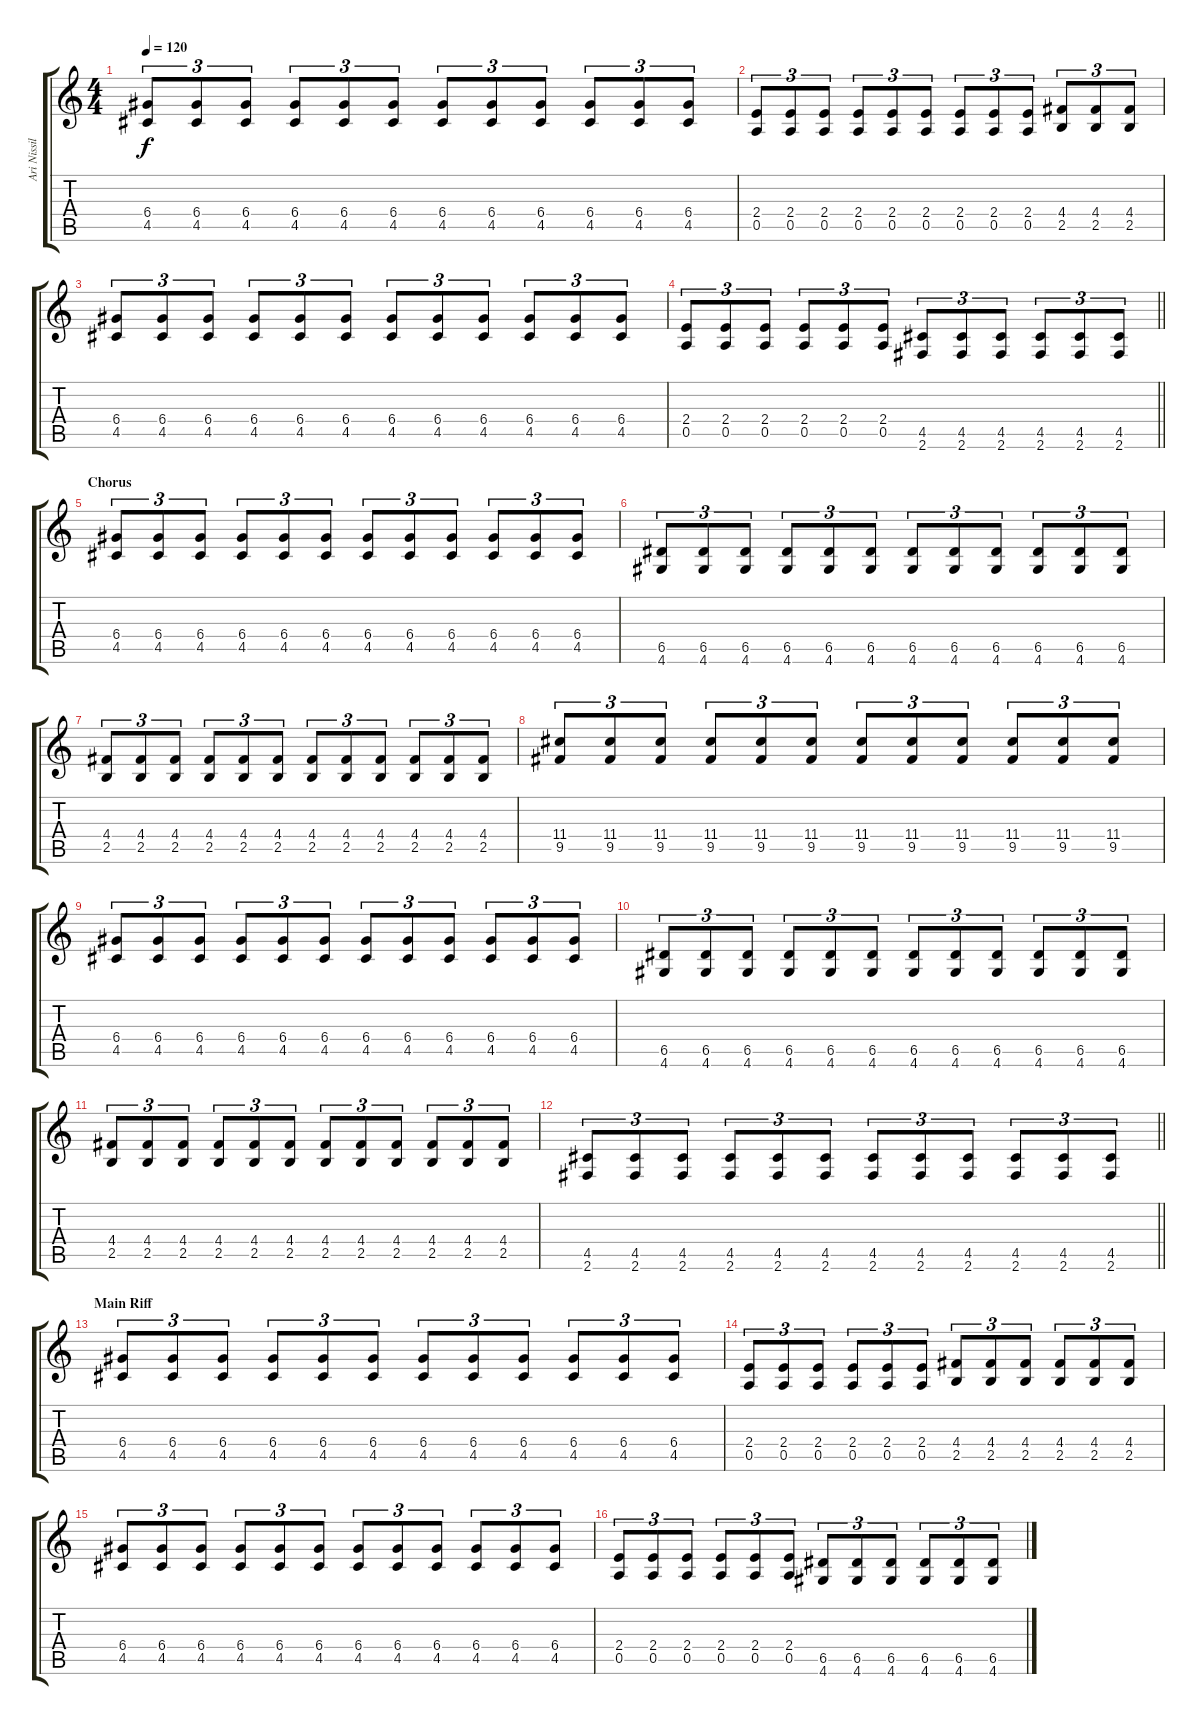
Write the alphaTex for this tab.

\track ("Ari Nissilä" "Ari Nissil") {instrument distortionguitar}
\staff {score tabs}
\tuning (E4 B3 G3 D3 A2 E2) {hide}
\ts (4 4)
\tempo 120
\clef g2
\ks c
(6.4 4.5).8{tu (3 2) dy f} (6.4 4.5).8{tu (3 2)} (6.4 4.5).8{tu (3 2)} (6.4 4.5).8{tu (3 2)} (6.4 4.5).8{tu (3 2)} (6.4 4.5).8{tu (3 2)} (6.4 4.5).8{tu (3 2)} (6.4 4.5).8{tu (3 2)} (6.4 4.5).8{tu (3 2)} (6.4 4.5).8{tu (3 2)} (6.4 4.5).8{tu (3 2)} (6.4 4.5).8{tu (3 2)} |
(2.4 0.5).8{tu (3 2)} (2.4 0.5).8{tu (3 2)} (2.4 0.5).8{tu (3 2)} (2.4 0.5).8{tu (3 2)} (2.4 0.5).8{tu (3 2)} (2.4 0.5).8{tu (3 2)} (2.4 0.5).8{tu (3 2)} (2.4 0.5).8{tu (3 2)} (2.4 0.5).8{tu (3 2)} (4.4 2.5).8{tu (3 2)} (4.4 2.5).8{tu (3 2)} (4.4 2.5).8{tu (3 2)} |
(6.4 4.5).8{tu (3 2)} (6.4 4.5).8{tu (3 2)} (6.4 4.5).8{tu (3 2)} (6.4 4.5).8{tu (3 2)} (6.4 4.5).8{tu (3 2)} (6.4 4.5).8{tu (3 2)} (6.4 4.5).8{tu (3 2)} (6.4 4.5).8{tu (3 2)} (6.4 4.5).8{tu (3 2)} (6.4 4.5).8{tu (3 2)} (6.4 4.5).8{tu (3 2)} (6.4 4.5).8{tu (3 2)} |
\barLineRight lightlight
(2.4 0.5).8{tu (3 2)} (2.4 0.5).8{tu (3 2)} (2.4 0.5).8{tu (3 2)} (2.4 0.5).8{tu (3 2)} (2.4 0.5).8{tu (3 2)} (2.4 0.5).8{tu (3 2)} (4.5 2.6).8{tu (3 2)} (4.5 2.6).8{tu (3 2)} (4.5 2.6).8{tu (3 2)} (4.5 2.6).8{tu (3 2)} (4.5 2.6).8{tu (3 2)} (4.5 2.6).8{tu (3 2)} |
\section ("" "Chorus")
(6.4 4.5).8{tu (3 2)} (6.4 4.5).8{tu (3 2)} (6.4 4.5).8{tu (3 2)} (6.4 4.5).8{tu (3 2)} (6.4 4.5).8{tu (3 2)} (6.4 4.5).8{tu (3 2)} (6.4 4.5).8{tu (3 2)} (6.4 4.5).8{tu (3 2)} (6.4 4.5).8{tu (3 2)} (6.4 4.5).8{tu (3 2)} (6.4 4.5).8{tu (3 2)} (6.4 4.5).8{tu (3 2)} |
(6.5 4.6).8{tu (3 2)} (6.5 4.6).8{tu (3 2)} (6.5 4.6).8{tu (3 2)} (6.5 4.6).8{tu (3 2)} (6.5 4.6).8{tu (3 2)} (6.5 4.6).8{tu (3 2)} (6.5 4.6).8{tu (3 2)} (6.5 4.6).8{tu (3 2)} (6.5 4.6).8{tu (3 2)} (6.5 4.6).8{tu (3 2)} (6.5 4.6).8{tu (3 2)} (6.5 4.6).8{tu (3 2)} |
(4.4 2.5).8{tu (3 2)} (4.4 2.5).8{tu (3 2)} (4.4 2.5).8{tu (3 2)} (4.4 2.5).8{tu (3 2)} (4.4 2.5).8{tu (3 2)} (4.4 2.5).8{tu (3 2)} (4.4 2.5).8{tu (3 2)} (4.4 2.5).8{tu (3 2)} (4.4 2.5).8{tu (3 2)} (4.4 2.5).8{tu (3 2)} (4.4 2.5).8{tu (3 2)} (4.4 2.5).8{tu (3 2)} |
(11.4 9.5).8{tu (3 2)} (11.4 9.5).8{tu (3 2)} (11.4 9.5).8{tu (3 2)} (11.4 9.5).8{tu (3 2)} (11.4 9.5).8{tu (3 2)} (11.4 9.5).8{tu (3 2)} (11.4 9.5).8{tu (3 2)} (11.4 9.5).8{tu (3 2)} (11.4 9.5).8{tu (3 2)} (11.4 9.5).8{tu (3 2)} (11.4 9.5).8{tu (3 2)} (11.4 9.5).8{tu (3 2)} |
(6.4 4.5).8{tu (3 2)} (6.4 4.5).8{tu (3 2)} (6.4 4.5).8{tu (3 2)} (6.4 4.5).8{tu (3 2)} (6.4 4.5).8{tu (3 2)} (6.4 4.5).8{tu (3 2)} (6.4 4.5).8{tu (3 2)} (6.4 4.5).8{tu (3 2)} (6.4 4.5).8{tu (3 2)} (6.4 4.5).8{tu (3 2)} (6.4 4.5).8{tu (3 2)} (6.4 4.5).8{tu (3 2)} |
(6.5 4.6).8{tu (3 2)} (6.5 4.6).8{tu (3 2)} (6.5 4.6).8{tu (3 2)} (6.5 4.6).8{tu (3 2)} (6.5 4.6).8{tu (3 2)} (6.5 4.6).8{tu (3 2)} (6.5 4.6).8{tu (3 2)} (6.5 4.6).8{tu (3 2)} (6.5 4.6).8{tu (3 2)} (6.5 4.6).8{tu (3 2)} (6.5 4.6).8{tu (3 2)} (6.5 4.6).8{tu (3 2)} |
(4.4 2.5).8{tu (3 2)} (4.4 2.5).8{tu (3 2)} (4.4 2.5).8{tu (3 2)} (4.4 2.5).8{tu (3 2)} (4.4 2.5).8{tu (3 2)} (4.4 2.5).8{tu (3 2)} (4.4 2.5).8{tu (3 2)} (4.4 2.5).8{tu (3 2)} (4.4 2.5).8{tu (3 2)} (4.4 2.5).8{tu (3 2)} (4.4 2.5).8{tu (3 2)} (4.4 2.5).8{tu (3 2)} |
\barLineRight lightlight
(4.5 2.6).8{tu (3 2)} (4.5 2.6).8{tu (3 2)} (4.5 2.6).8{tu (3 2)} (4.5 2.6).8{tu (3 2)} (4.5 2.6).8{tu (3 2)} (4.5 2.6).8{tu (3 2)} (4.5 2.6).8{tu (3 2)} (4.5 2.6).8{tu (3 2)} (4.5 2.6).8{tu (3 2)} (4.5 2.6).8{tu (3 2)} (4.5 2.6).8{tu (3 2)} (4.5 2.6).8{tu (3 2)} |
\section ("" "Main Riff")
(6.4 4.5).8{tu (3 2)} (6.4 4.5).8{tu (3 2)} (6.4 4.5).8{tu (3 2)} (6.4 4.5).8{tu (3 2)} (6.4 4.5).8{tu (3 2)} (6.4 4.5).8{tu (3 2)} (6.4 4.5).8{tu (3 2)} (6.4 4.5).8{tu (3 2)} (6.4 4.5).8{tu (3 2)} (6.4 4.5).8{tu (3 2)} (6.4 4.5).8{tu (3 2)} (6.4 4.5).8{tu (3 2)} |
(2.4 0.5).8{tu (3 2)} (2.4 0.5).8{tu (3 2)} (2.4 0.5).8{tu (3 2)} (2.4 0.5).8{tu (3 2)} (2.4 0.5).8{tu (3 2)} (2.4 0.5).8{tu (3 2)} (4.4 2.5).8{tu (3 2)} (4.4 2.5).8{tu (3 2)} (4.4 2.5).8{tu (3 2)} (4.4 2.5).8{tu (3 2)} (4.4 2.5).8{tu (3 2)} (4.4 2.5).8{tu (3 2)} |
(6.4 4.5).8{tu (3 2)} (6.4 4.5).8{tu (3 2)} (6.4 4.5).8{tu (3 2)} (6.4 4.5).8{tu (3 2)} (6.4 4.5).8{tu (3 2)} (6.4 4.5).8{tu (3 2)} (6.4 4.5).8{tu (3 2)} (6.4 4.5).8{tu (3 2)} (6.4 4.5).8{tu (3 2)} (6.4 4.5).8{tu (3 2)} (6.4 4.5).8{tu (3 2)} (6.4 4.5).8{tu (3 2)} |
(2.4 0.5).8{tu (3 2)} (2.4 0.5).8{tu (3 2)} (2.4 0.5).8{tu (3 2)} (2.4 0.5).8{tu (3 2)} (2.4 0.5).8{tu (3 2)} (2.4 0.5).8{tu (3 2)} (6.5 4.6).8{tu (3 2)} (6.5 4.6).8{tu (3 2)} (6.5 4.6).8{tu (3 2)} (6.5 4.6).8{tu (3 2)} (6.5 4.6).8{tu (3 2)} (6.5 4.6).8{tu (3 2)}
